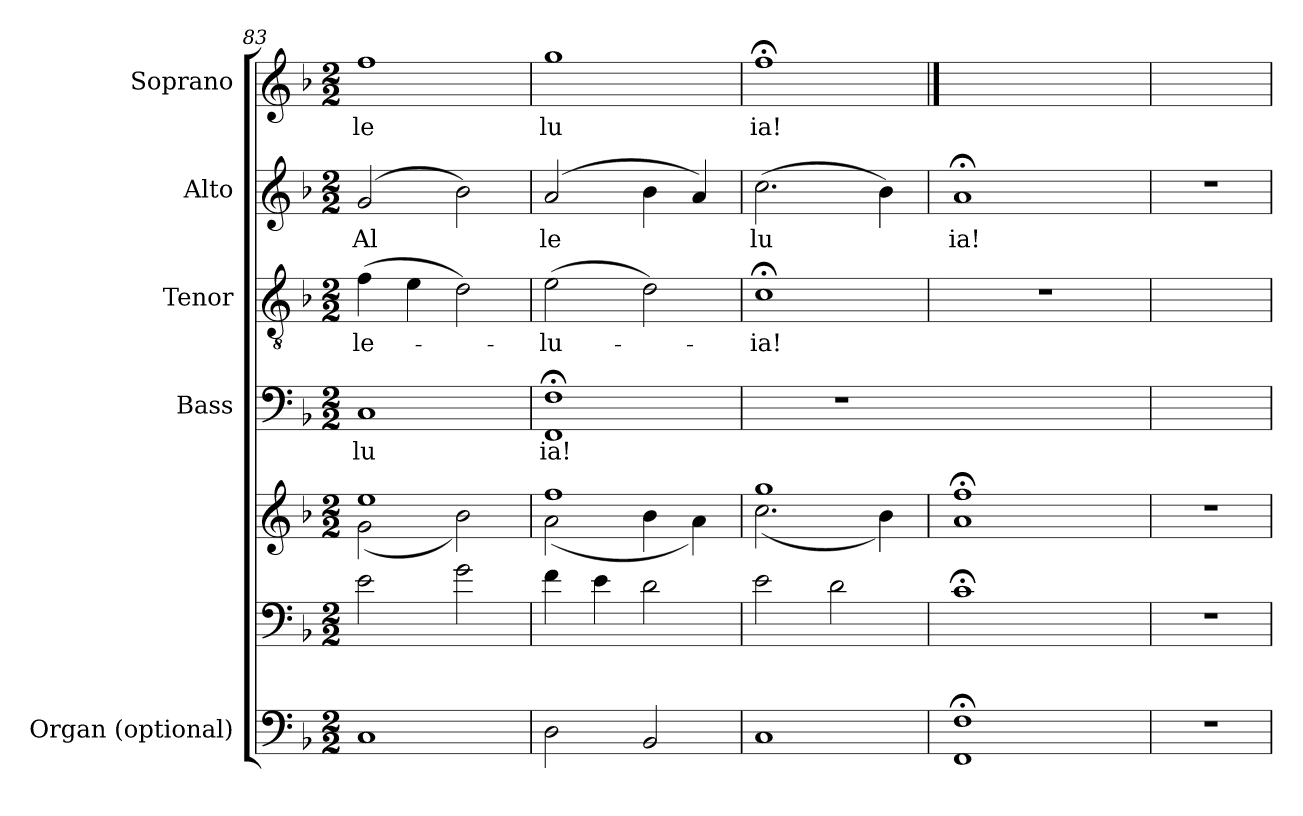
**kern	**kern	**kern	**kern	**text	**kern	**text	**kern	**text	**kern	**text
*part5	*part5	*part5	*part4	*part4	*part3	*part3	*part2	*part2	*part1	*part1
*staff7	*staff6	*staff5	*staff4	*staff4	*staff3	*staff3	*staff2	*staff2	*staff1	*staff1
*I"Organ (optional)	*	*	*I"Bass	*	*I"Tenor	*	*I"Alto	*	*I"Soprano	*
*clefF4	*clefF4	*clefG2	*clefF4	*	*clefGv2	*	*clefG2	*	*clefG2	*
*k[b-]	*k[b-]	*k[b-]	*k[b-]	*	*k[b-]	*	*k[b-]	*	*k[b-]	*
*F:	*F:	*F:	*F:	*	*F:	*	*F:	*	*F:	*
*M2/2	*M2/2	*M2/2	*M2/2	*	*M2/2	*	*M2/2	*	*M2/2	*
=83	=83	=83	=83	=83	=83	=83	=83	=83	=83	=83
*	*	*^	*	*	*	*	*	*	*	*
!	!	!	!	!	!LO:LY:b	!	!LO:LY:b	!	!LO:LY:b	!	!LO:LY:b
1C	2e\	1ee/	(2g\	1C	lu	(>4f\	-le-	(>2g/	Al	1ff	le
.	.	.	.	.	.	4e\	.	.	.	.	.
.	2g\	.	2b-\)	.	.	2d\)	.	2b-\)	.	.	.
=84	=84	=84	=84	=84	=84	=84	=84	=84	=84	=84	=84
!	!	!	!	!	!LO:LY:b	!	!LO:LY:b	!	!LO:LY:b	!	!LO:LY:b
2D\	4f\	1ff/	(<2a\	1FF;< 1F;<	ia!	(>2e\	-lu-	(>2a/	le	1gg	lu
.	4e\	.	.	.	.	.	.	.	.	.	.
2BB-/	2d\	.	4b-\	.	.	2d\)	.	4b-\	.	.	.
.	.	.	4a\)	.	.	.	.	4a/)	.	.	.
=85	=85	=85	=85	=85	=85	=85	=85	=85	=85	=85	=85
!	!	!	!	!	!	!	!LO:LY:b	!	!LO:LY:b	!	!LO:LY:b
1C	2e\	1gg/	(<2.cc\	1r	.	1c;<	-ia!	(>2.cc\	lu	1ff;<	ia!
.	2d\	.	.	.	.	.	.	.	.	.	.
.	.	.	4b-\)	.	.	.	.	4b-\)	.	.	.
=86	=86	=86	=86	=86	==86	=86	==86	=86	==86	==86	==86
!	!	!	!	!	!	!	!	!	!LO:LY:b	!	!
1FF;< 1F;<	1c;<	1a/; 1ff/;	4ryy	1ryy	.	1r	.	1a;<	ia!	4ryy	.
.	.	.	4ryy	.	.	.	.	.	.	4ryy	.
.	.	.	4ryy	.	.	.	.	.	.	4ryy	.
.	.	.	4ryy	.	.	.	.	.	.	4ryy	.
*	*	*v	*v	*	*	*	*	*	*	*	*
=	=	=	=	=	=	=	=	=	=	=
1r	1r	1r	1ryy	.	1ryy	.	1r	.	1ryy	.
=	=	=	=	=	=	=	=	=	=	=
*-	*-	*-	*-	*-	*-	*-	*-	*-	*-	*-
